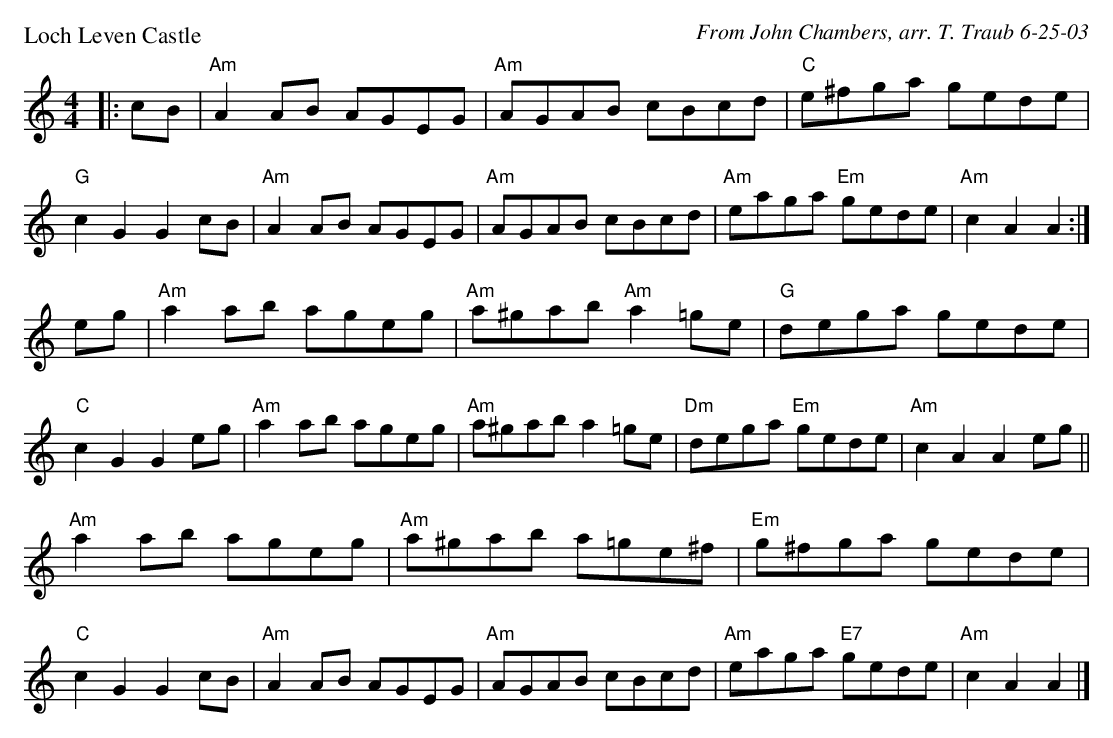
X:1
P: Loch Leven Castle
C: From John Chambers, arr. T. Traub 6-25-03
M:4/4
K: Am
L: 1/8
|: cB \
| "Am"A2AB AGEG | "Am"AGAB cBcd | "C"e^fga gede | "G"c2 G2 G2 cB | "Am"A2AB AGEG |"Am" AGAB cBcd | "Am"eaga "Em"gede | "Am"c2 A2 A2 :|
eg | "Am"a2 ab ageg | "Am"a^gab "Am"a2=ge | "G"dega gede | "C"c2 G2 G2 eg | "Am"a2 ab ageg | "Am"a^gab a2=ge | "Dm"dega "Em"gede | "Am"c2A2 A2 eg ||
"Am"a2 ab ageg | "Am"a^gab a=ge^f | "Em"g^fga gede | "C"c2G2 G2cB | "Am"A2AB AGEG | "Am"AGAB cBcd | "Am"eaga "E7"gede | "Am"c2A2 A2 |]
